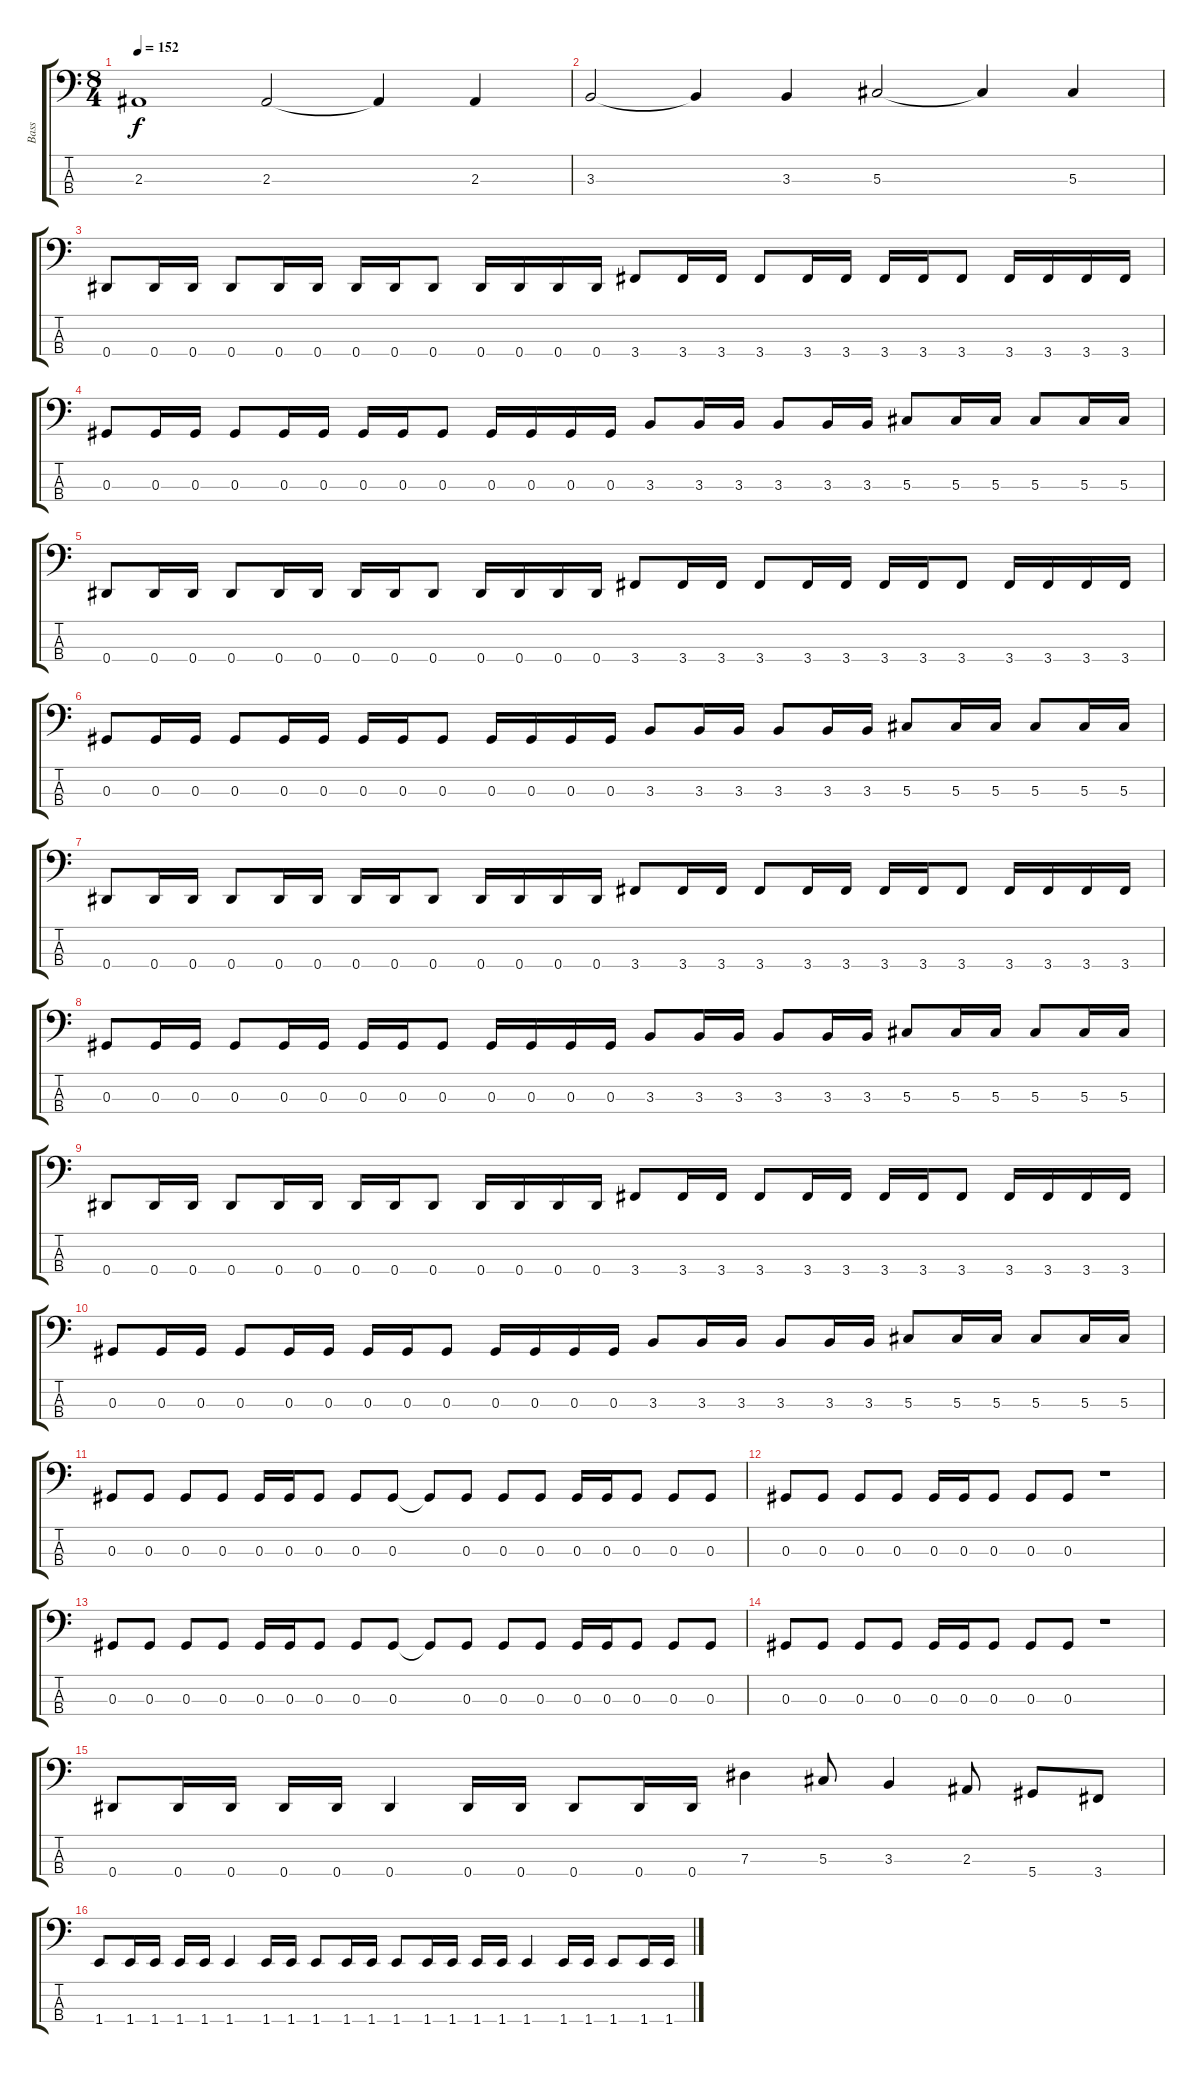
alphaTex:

\track ("Bass" "Bass") {instrument electricbassfinger}
\staff {score tabs}
\tuning (Gb2 Db2 Ab1 Eb1) {hide}
\ts (8 4)
\tempo 152
\clef f4
\ks c
2.3.1{dy f} 2.3.2 2.3{t}.4 2.3.4 |
3.3.2 3.3{t}.4 3.3.4 5.3.2 5.3{t}.4 5.3.4 |
0.4.8 0.4.16 0.4.16 0.4.8 0.4.16 0.4.16 0.4.16 0.4.16 0.4.8 0.4.16 0.4.16 0.4.16 0.4.16 3.4.8 3.4.16 3.4.16 3.4.8 3.4.16 3.4.16 3.4.16 3.4.16 3.4.8 3.4.16 3.4.16 3.4.16 3.4.16 |
0.3.8 0.3.16 0.3.16 0.3.8 0.3.16 0.3.16 0.3.16 0.3.16 0.3.8 0.3.16 0.3.16 0.3.16 0.3.16 3.3.8 3.3.16 3.3.16 3.3.8 3.3.16 3.3.16 5.3.8 5.3.16 5.3.16 5.3.8 5.3.16 5.3.16 |
0.4.8 0.4.16 0.4.16 0.4.8 0.4.16 0.4.16 0.4.16 0.4.16 0.4.8 0.4.16 0.4.16 0.4.16 0.4.16 3.4.8 3.4.16 3.4.16 3.4.8 3.4.16 3.4.16 3.4.16 3.4.16 3.4.8 3.4.16 3.4.16 3.4.16 3.4.16 |
0.3.8 0.3.16 0.3.16 0.3.8 0.3.16 0.3.16 0.3.16 0.3.16 0.3.8 0.3.16 0.3.16 0.3.16 0.3.16 3.3.8 3.3.16 3.3.16 3.3.8 3.3.16 3.3.16 5.3.8 5.3.16 5.3.16 5.3.8 5.3.16 5.3.16 |
0.4.8 0.4.16 0.4.16 0.4.8 0.4.16 0.4.16 0.4.16 0.4.16 0.4.8 0.4.16 0.4.16 0.4.16 0.4.16 3.4.8 3.4.16 3.4.16 3.4.8 3.4.16 3.4.16 3.4.16 3.4.16 3.4.8 3.4.16 3.4.16 3.4.16 3.4.16 |
0.3.8 0.3.16 0.3.16 0.3.8 0.3.16 0.3.16 0.3.16 0.3.16 0.3.8 0.3.16 0.3.16 0.3.16 0.3.16 3.3.8 3.3.16 3.3.16 3.3.8 3.3.16 3.3.16 5.3.8 5.3.16 5.3.16 5.3.8 5.3.16 5.3.16 |
0.4.8 0.4.16 0.4.16 0.4.8 0.4.16 0.4.16 0.4.16 0.4.16 0.4.8 0.4.16 0.4.16 0.4.16 0.4.16 3.4.8 3.4.16 3.4.16 3.4.8 3.4.16 3.4.16 3.4.16 3.4.16 3.4.8 3.4.16 3.4.16 3.4.16 3.4.16 |
0.3.8 0.3.16 0.3.16 0.3.8 0.3.16 0.3.16 0.3.16 0.3.16 0.3.8 0.3.16 0.3.16 0.3.16 0.3.16 3.3.8 3.3.16 3.3.16 3.3.8 3.3.16 3.3.16 5.3.8 5.3.16 5.3.16 5.3.8 5.3.16 5.3.16 |
0.3.8 0.3.8 0.3.8 0.3.8 0.3.16 0.3.16 0.3.8 0.3.8 0.3.8 0.3{t}.8 0.3.8 0.3.8 0.3.8 0.3.16 0.3.16 0.3.8 0.3.8 0.3.8 |
0.3.8 0.3.8 0.3.8 0.3.8 0.3.16 0.3.16 0.3.8 0.3.8 0.3.8 r.1 |
0.3.8 0.3.8 0.3.8 0.3.8 0.3.16 0.3.16 0.3.8 0.3.8 0.3.8 0.3{t}.8 0.3.8 0.3.8 0.3.8 0.3.16 0.3.16 0.3.8 0.3.8 0.3.8 |
0.3.8 0.3.8 0.3.8 0.3.8 0.3.16 0.3.16 0.3.8 0.3.8 0.3.8 r.1 |
0.4.8 0.4.16 0.4.16 0.4.16 0.4.16 0.4.4 0.4.16 0.4.16 0.4.8 0.4.16 0.4.16 7.3.4 5.3.8 3.3.4 2.3.8 5.4.8 3.4.8 |
1.4.8 1.4.16 1.4.16 1.4.16 1.4.16 1.4.4 1.4.16 1.4.16 1.4.8 1.4.16 1.4.16 1.4.8 1.4.16 1.4.16 1.4.16 1.4.16 1.4.4 1.4.16 1.4.16 1.4.8 1.4.16 1.4.16
